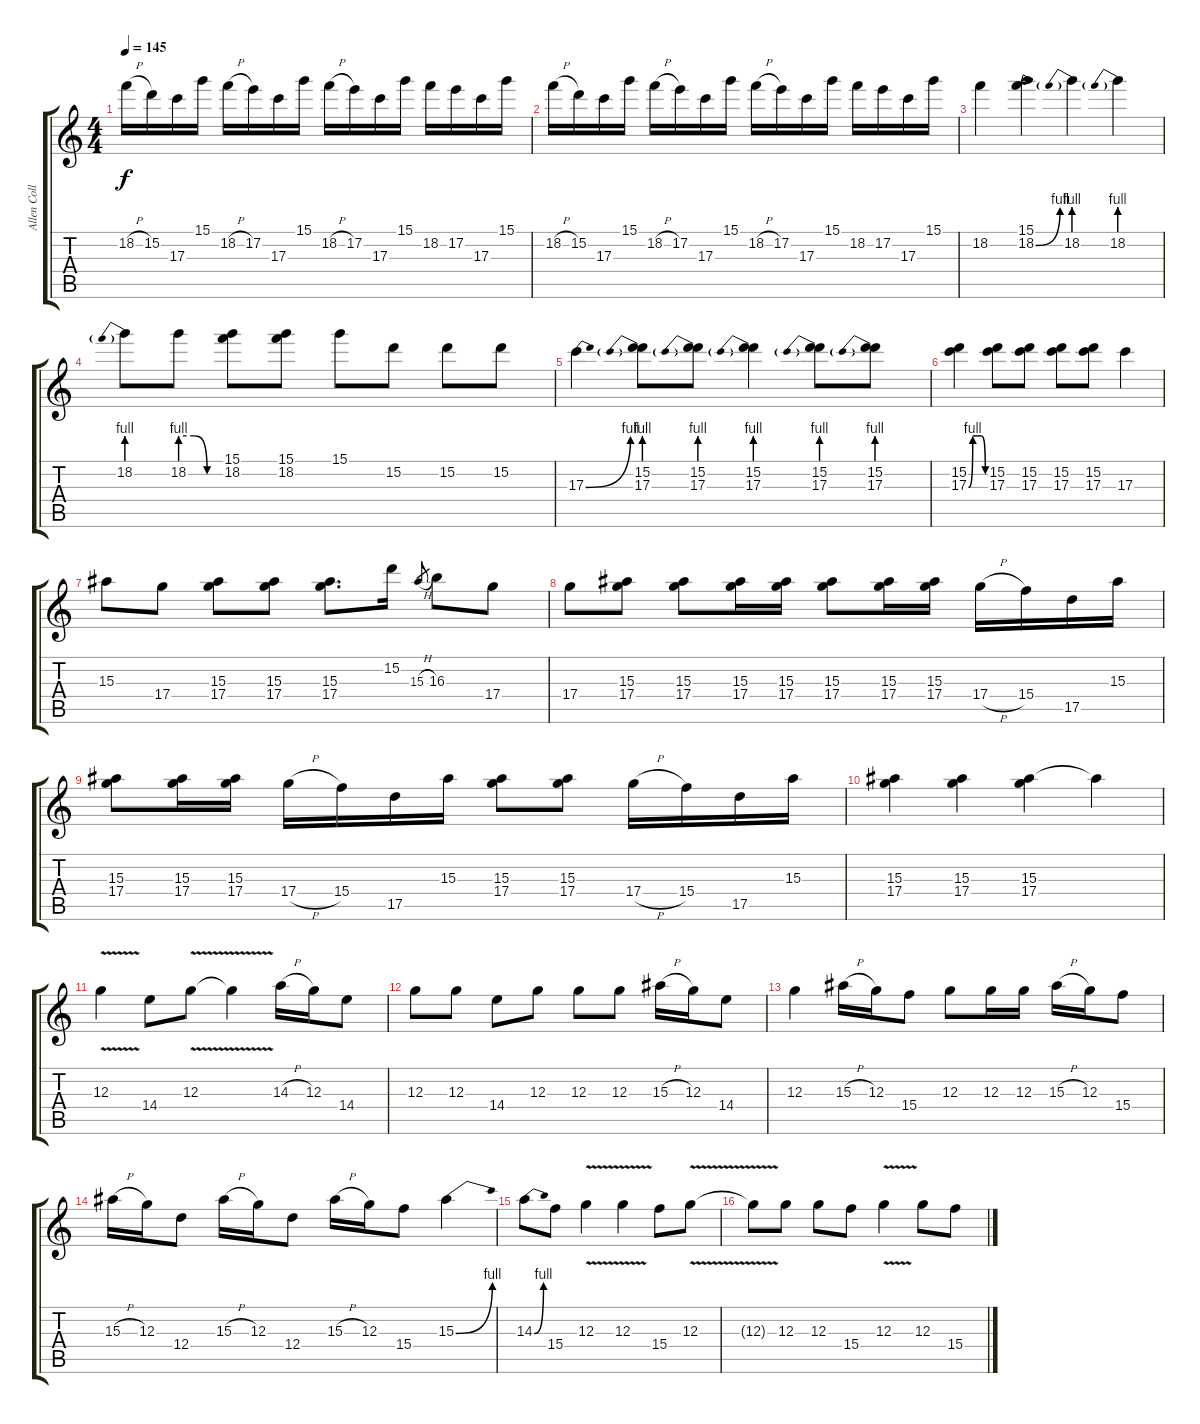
\track ("Allen Collins" "Allen Coll") {instrument overdrivenguitar}
\staff {score tabs}
\tuning (E4 B3 G3 D3 A2 E2) {hide}
\ts (4 4)
\tempo 145
\clef g2
\ks c
18.2{h}.16{dy f} 15.2.16 17.3.16 15.1.16 18.2{h}.16 17.2.16 17.3.16 15.1.16 18.2{h}.16 17.2.16 17.3.16 15.1.16 18.2.16 17.2.16 17.3.16 15.1.16 |
18.2{h}.16 15.2.16 17.3.16 15.1.16 18.2{h}.16 17.2.16 17.3.16 15.1.16 18.2{h}.16 17.2.16 17.3.16 15.1.16 18.2.16 17.2.16 17.3.16 15.1.16 |
18.2.4 (15.1 18.2{be (bend 0 0 60 4)}).4 18.2{be (prebend 0 4 60 4)}.4 18.2{be (prebend 0 4 60 4)}.4 |
18.2{be (prebend 0 4 60 4)}.8 18.2{be (custom 0 4 20 4 40 0 60 0)}.8 (15.1 18.2).8 (15.1 18.2).8 15.1.8 15.2.8 15.2.8 15.2.8 |
17.3{be (bend 0 0 60 4)}.4 (15.2 17.3{be (prebend 0 4 60 4)}).8 (15.2 17.3{be (prebend 0 4 60 4)}).8 (15.2 17.3{be (prebend 0 4 60 4)}).4 (15.2 17.3{be (prebend 0 4 60 4)}).8 (15.2 17.3{be (prebend 0 4 60 4)}).8 |
(15.2 17.3{be (custom 0 0 15 4 30 4 45 4 60 0)}).4 (15.2 17.3).8 (15.2 17.3).8 (15.2 17.3).8 (15.2 17.3).8 17.3.4 |
15.3.8 17.4.8 (15.3 17.4).8 (15.3 17.4).8 (15.3 17.4).8{d} 15.2.16 15.3{h}.8{gr} 16.3.8 17.4.8 |
17.4.8 (15.3 17.4).8 (15.3 17.4).8 (15.3 17.4).16 (15.3 17.4).16 (15.3 17.4).8 (15.3 17.4).16 (15.3 17.4).16 17.4{h}.16 15.4.16 17.5.16 15.3.16 |
(15.3 17.4).8 (15.3 17.4).16 (15.3 17.4).16 17.4{h}.16 15.4.16 17.5.16 15.3.16 (15.3 17.4).8 (15.3 17.4).8 17.4{h}.16 15.4.16 17.5.16 15.3.16 |
(15.3 17.4).4 (15.3 17.4).4 (15.3 17.4).4 15.3{t}.4 |
12.3{v}.4 14.4.8 12.3{v}.8 12.3{t}.4 14.3{h}.16 12.3.16 14.4.8 |
12.3.8 12.3.8 14.4.8 12.3.8 12.3.8 12.3.8 15.3{h}.16 12.3.16 14.4.8 |
12.3.4 15.3{h}.16 12.3.16 15.4.8 12.3.8 12.3.16 12.3.16 15.3{h}.16 12.3.16 15.4.8 |
15.3{h}.16 12.3.16 12.4.8 15.3{h}.16 12.3.16 12.4.8 15.3{h}.16 12.3.16 15.4.8 15.3{be (bend 0 0 60 4)}.4 |
14.3{be (bend 0 0 60 4)}.8 15.4.8 12.3{v}.4 12.3{v}.4 15.4.8 12.3{v}.8 |
12.3{t}.8 12.3.8 12.3.8 15.4.8 12.3{v}.4 12.3.8 15.4.8
